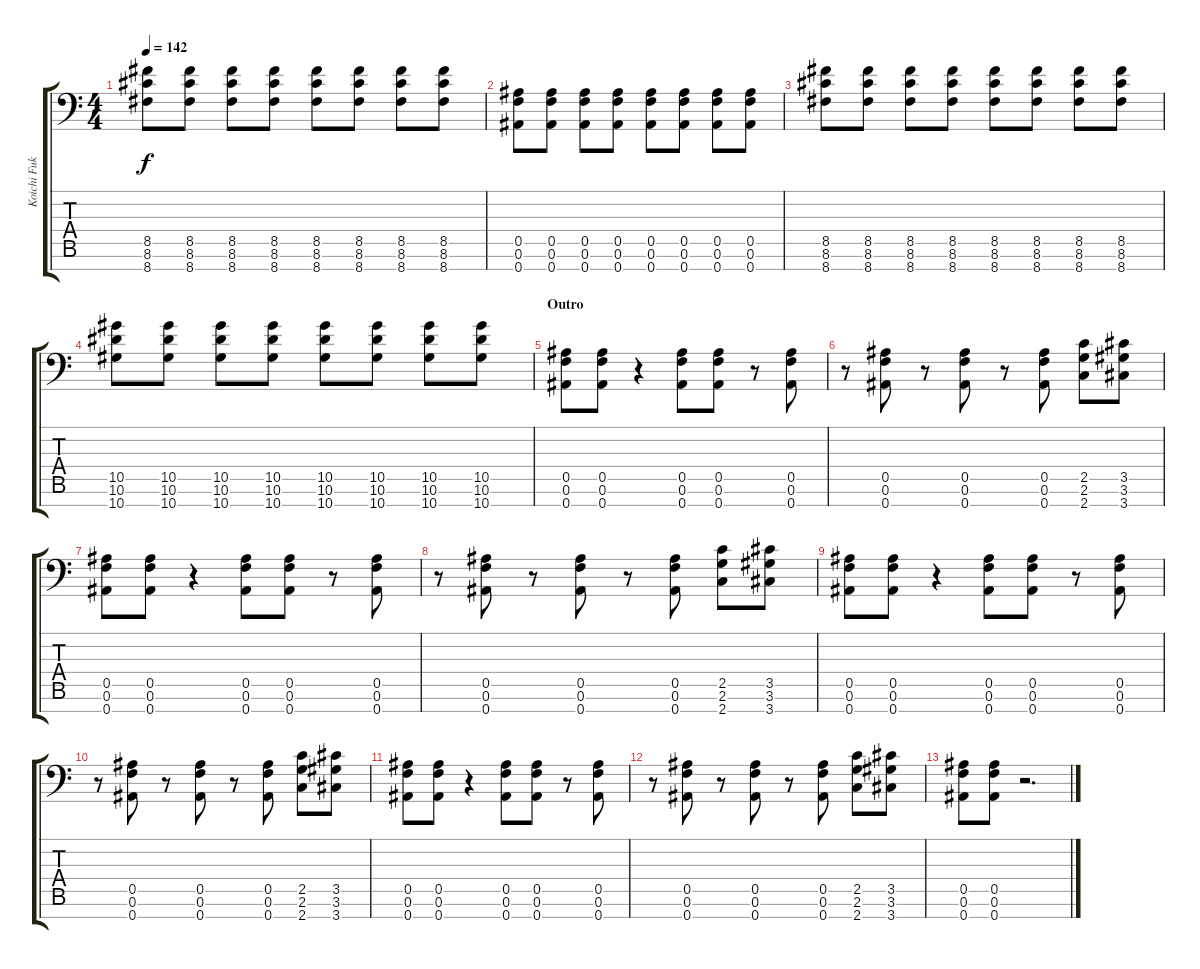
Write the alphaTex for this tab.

\track ("Koichi Fukuda" "Koichi Fuk") {instrument overdrivenguitar}
\staff {score tabs}
\tuning (F4 C4 Ab3 Eb3 Bb2 F2 Bb1) {hide}
\ts (4 4)
\tempo 142
\clef f4
\ks c
(8.5 8.6 8.7).8{dy f} (8.5 8.6 8.7).8 (8.5 8.6 8.7).8 (8.5 8.6 8.7).8 (8.5 8.6 8.7).8 (8.5 8.6 8.7).8 (8.5 8.6 8.7).8 (8.5 8.6 8.7).8 |
(0.5 0.6 0.7).8 (0.5 0.6 0.7).8 (0.5 0.6 0.7).8 (0.5 0.6 0.7).8 (0.5 0.6 0.7).8 (0.5 0.6 0.7).8 (0.5 0.6 0.7).8 (0.5 0.6 0.7).8 |
(8.5 8.6 8.7).8 (8.5 8.6 8.7).8 (8.5 8.6 8.7).8 (8.5 8.6 8.7).8 (8.5 8.6 8.7).8 (8.5 8.6 8.7).8 (8.5 8.6 8.7).8 (8.5 8.6 8.7).8 |
(10.5 10.6 10.7).8 (10.5 10.6 10.7).8 (10.5 10.6 10.7).8 (10.5 10.6 10.7).8 (10.5 10.6 10.7).8 (10.5 10.6 10.7).8 (10.5 10.6 10.7).8 (10.5 10.6 10.7).8 |
\section ("" "Outro")
(0.5 0.6 0.7).8 (0.5 0.6 0.7).8 r.4 (0.5 0.6 0.7).8 (0.5 0.6 0.7).8 r.8 (0.5 0.6 0.7).8 |
r.8 (0.5 0.6 0.7).8 r.8 (0.5 0.6 0.7).8 r.8 (0.5 0.6 0.7).8 (2.5 2.6 2.7).8 (3.5 3.6 3.7).8 |
(0.5 0.6 0.7).8 (0.5 0.6 0.7).8 r.4 (0.5 0.6 0.7).8 (0.5 0.6 0.7).8 r.8 (0.5 0.6 0.7).8 |
r.8 (0.5 0.6 0.7).8 r.8 (0.5 0.6 0.7).8 r.8 (0.5 0.6 0.7).8 (2.5 2.6 2.7).8 (3.5 3.6 3.7).8 |
(0.5 0.6 0.7).8 (0.5 0.6 0.7).8 r.4 (0.5 0.6 0.7).8 (0.5 0.6 0.7).8 r.8 (0.5 0.6 0.7).8 |
r.8 (0.5 0.6 0.7).8 r.8 (0.5 0.6 0.7).8 r.8 (0.5 0.6 0.7).8 (2.5 2.6 2.7).8 (3.5 3.6 3.7).8 |
(0.5 0.6 0.7).8 (0.5 0.6 0.7).8 r.4 (0.5 0.6 0.7).8 (0.5 0.6 0.7).8 r.8 (0.5 0.6 0.7).8 |
r.8 (0.5 0.6 0.7).8 r.8 (0.5 0.6 0.7).8 r.8 (0.5 0.6 0.7).8 (2.5 2.6 2.7).8 (3.5 3.6 3.7).8 |
(0.5 0.6 0.7).8 (0.5 0.6 0.7).8 r.2{d}
